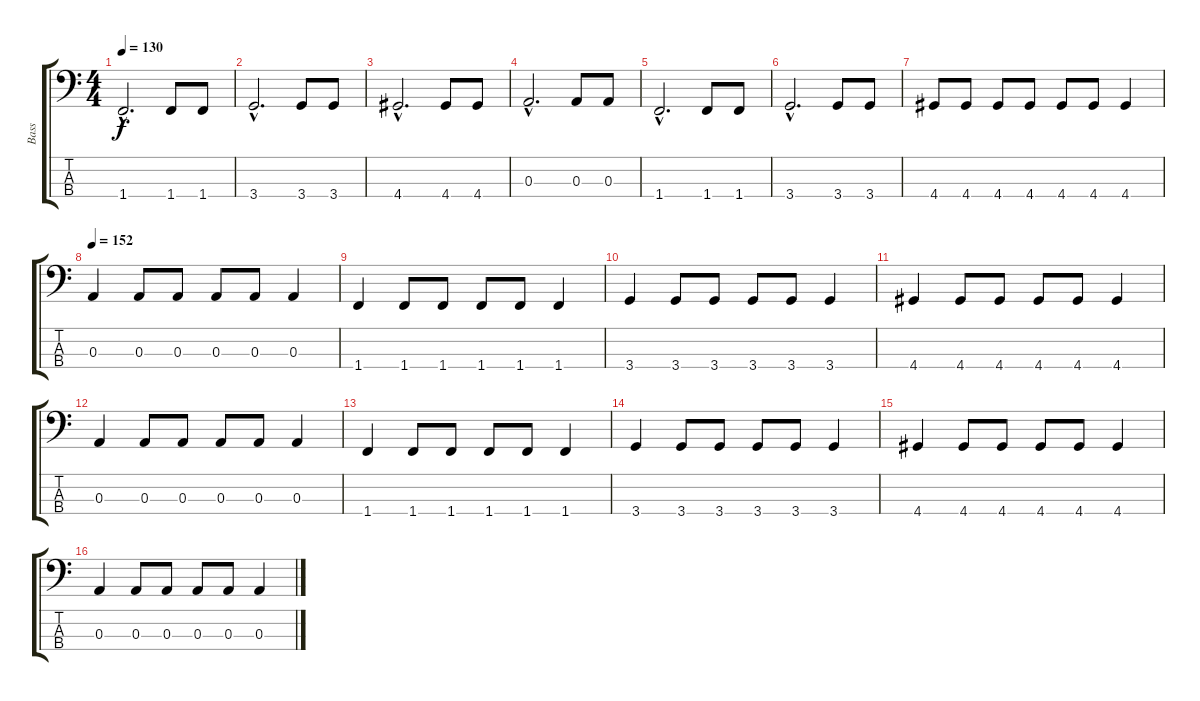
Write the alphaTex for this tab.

\track ("Bass" "Bass") {instrument electricbasspick}
\staff {score tabs}
\tuning (G2 D2 A1 E1) {hide}
\ts (4 4)
\tempo 130
\clef f4
\ks c
1.4{hac}.2{d dy f} 1.4.8 1.4.8 |
3.4{hac}.2{d} 3.4.8 3.4.8 |
4.4{hac}.2{d} 4.4.8 4.4.8 |
0.3{hac}.2{d} 0.3.8 0.3.8 |
1.4{hac}.2{d} 1.4.8 1.4.8 |
3.4{hac}.2{d} 3.4.8 3.4.8 |
4.4.8 4.4.8 4.4.8 4.4.8 4.4.8 4.4.8 4.4.4 |
\section ("" "")
\tempo 152
0.3.4 0.3.8 0.3.8 0.3.8 0.3.8 0.3.4 |
1.4.4 1.4.8 1.4.8 1.4.8 1.4.8 1.4.4 |
3.4.4 3.4.8 3.4.8 3.4.8 3.4.8 3.4.4 |
4.4.4 4.4.8 4.4.8 4.4.8 4.4.8 4.4.4 |
0.3.4 0.3.8 0.3.8 0.3.8 0.3.8 0.3.4 |
1.4.4 1.4.8 1.4.8 1.4.8 1.4.8 1.4.4 |
3.4.4 3.4.8 3.4.8 3.4.8 3.4.8 3.4.4 |
4.4.4 4.4.8 4.4.8 4.4.8 4.4.8 4.4.4 |
\section ("" "")
0.3.4 0.3.8 0.3.8 0.3.8 0.3.8 0.3.4
